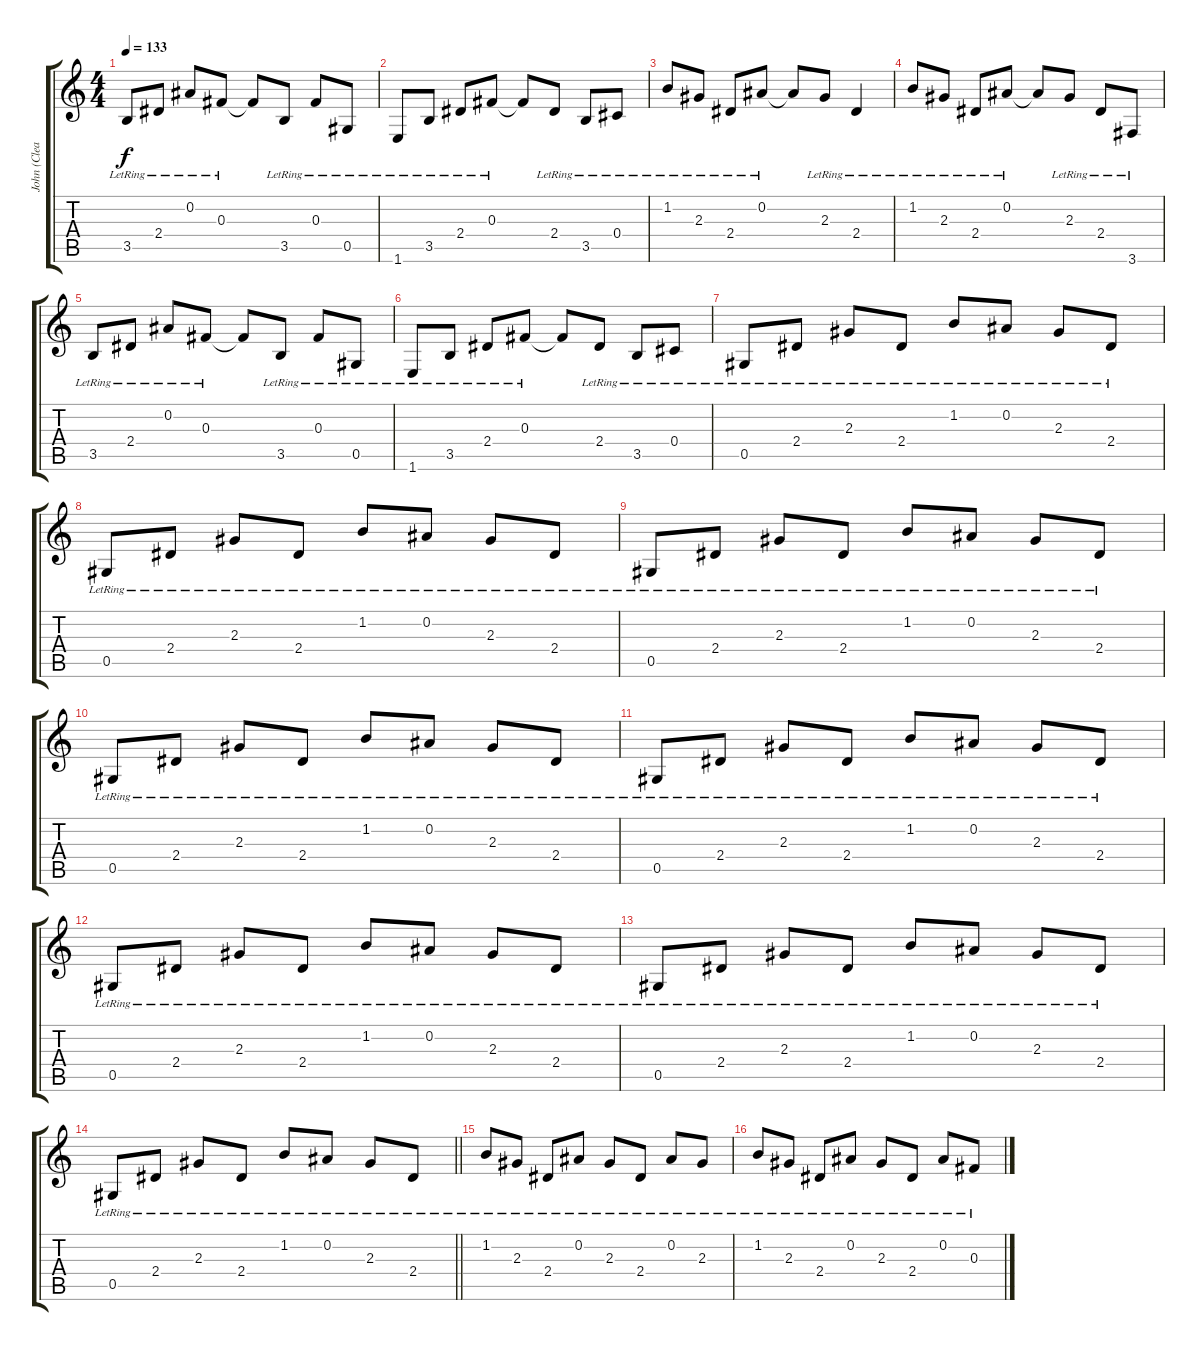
\track ("John (Clean)" "John (Clea") {instrument electricguitarclean}
\staff {score tabs}
\tuning (Eb4 Bb3 Gb3 Db3 Ab2 Eb2) {hide}
\ts (4 4)
\tempo 133
\clef g2
\ks c
3.5{lr}.8{dy f} 2.4{lr}.8 0.2{lr}.8 0.3{lr}.8 0.3{t}.8 3.5{lr}.8 0.3{lr}.8 0.5{lr}.8 |
1.6{lr}.8 3.5{lr}.8 2.4{lr}.8 0.3{lr}.8 0.3{t}.8 2.4{lr}.8 3.5{lr}.8 0.4{lr}.8 |
1.2{lr}.8 2.3{lr}.8 2.4{lr}.8 0.2{lr}.8 0.2{t}.8 2.3{lr}.8 2.4{lr}.4 |
1.2{lr}.8 2.3{lr}.8 2.4{lr}.8 0.2{lr}.8 0.2{t}.8 2.3{lr}.8 2.4{lr}.8 3.6{lr}.8 |
3.5{lr}.8 2.4{lr}.8 0.2{lr}.8 0.3{lr}.8 0.3{t}.8 3.5{lr}.8 0.3{lr}.8 0.5{lr}.8 |
1.6{lr}.8 3.5{lr}.8 2.4{lr}.8 0.3{lr}.8 0.3{t}.8 2.4{lr}.8 3.5{lr}.8 0.4{lr}.8 |
0.5{lr}.8 2.4{lr}.8 2.3{lr}.8 2.4{lr}.8 1.2{lr}.8 0.2{lr}.8 2.3{lr}.8 2.4{lr}.8 |
0.5{lr}.8 2.4{lr}.8 2.3{lr}.8 2.4{lr}.8 1.2{lr}.8 0.2{lr}.8 2.3{lr}.8 2.4{lr}.8 |
0.5{lr}.8 2.4{lr}.8 2.3{lr}.8 2.4{lr}.8 1.2{lr}.8 0.2{lr}.8 2.3{lr}.8 2.4{lr}.8 |
0.5{lr}.8 2.4{lr}.8 2.3{lr}.8 2.4{lr}.8 1.2{lr}.8 0.2{lr}.8 2.3{lr}.8 2.4{lr}.8 |
0.5{lr}.8 2.4{lr}.8 2.3{lr}.8 2.4{lr}.8 1.2{lr}.8 0.2{lr}.8 2.3{lr}.8 2.4{lr}.8 |
0.5{lr}.8 2.4{lr}.8 2.3{lr}.8 2.4{lr}.8 1.2{lr}.8 0.2{lr}.8 2.3{lr}.8 2.4{lr}.8 |
0.5{lr}.8 2.4{lr}.8 2.3{lr}.8 2.4{lr}.8 1.2{lr}.8 0.2{lr}.8 2.3{lr}.8 2.4{lr}.8 |
\barLineRight lightlight
0.5{lr}.8 2.4{lr}.8 2.3{lr}.8 2.4{lr}.8 1.2{lr}.8 0.2{lr}.8 2.3{lr}.8 2.4{lr}.8 |
\section ("" "")
1.2{lr}.8{volume 13} 2.3{lr}.8 2.4{lr}.8 0.2{lr}.8 2.3{lr}.8 2.4{lr}.8 0.2{lr}.8 2.3{lr}.8 |
1.2{lr}.8 2.3{lr}.8 2.4{lr}.8 0.2{lr}.8 2.3{lr}.8 2.4{lr}.8 0.2{lr}.8 0.3{lr}.8
